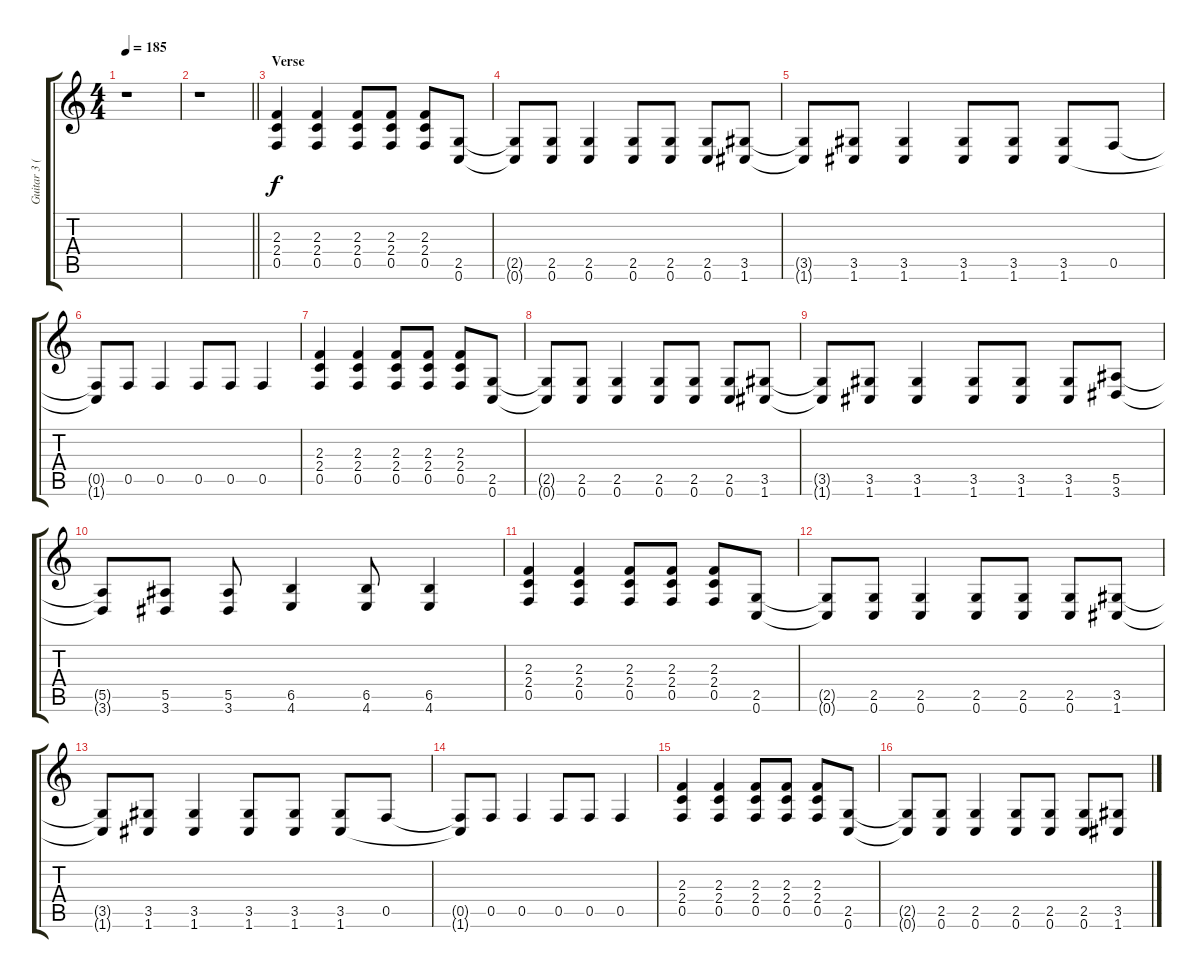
\track ("Guitar 3 (Rhytm)" "Guitar 3 (") {instrument distortionguitar}
\staff {score tabs}
\tuning (C4 G3 Eb3 Bb2 F2 C2) {hide}
\ts (4 4)
\tempo 185
\clef g2
\ks c
r.1{dy ff} |
\barLineRight lightlight
r.1 |
\section ("" "Verse")
(2.3 2.4 0.5).4{dy f} (2.3 2.4 0.5).4 (2.3 2.4 0.5).8 (2.3 2.4 0.5).8 (2.3 2.4 0.5).8 (2.5 0.6).8 |
(2.5{t} 0.6{t}).8 (2.5 0.6).8 (2.5 0.6).4 (2.5 0.6).8 (2.5 0.6).8 (2.5 0.6).8 (3.5 1.6).8 |
(3.5{t} 1.6{t}).8 (3.5 1.6).8 (3.5 1.6).4 (3.5 1.6).8 (3.5 1.6).8 (3.5 1.6).8 0.5.8 |
(0.5{t} 1.6{t}).8 0.5.8 0.5.4 0.5.8 0.5.8 0.5.4 |
(2.3 2.4 0.5).4 (2.3 2.4 0.5).4 (2.3 2.4 0.5).8 (2.3 2.4 0.5).8 (2.3 2.4 0.5).8 (2.5 0.6).8 |
(2.5{t} 0.6{t}).8 (2.5 0.6).8 (2.5 0.6).4 (2.5 0.6).8 (2.5 0.6).8 (2.5 0.6).8 (3.5 1.6).8 |
(3.5{t} 1.6{t}).8 (3.5 1.6).8 (3.5 1.6).4 (3.5 1.6).8 (3.5 1.6).8 (3.5 1.6).8 (5.5 3.6).8 |
(5.5{t} 3.6{t}).8 (5.5 3.6).8 (5.5 3.6).8 (6.5 4.6).4 (6.5 4.6).8 (6.5 4.6).4 |
(2.3 2.4 0.5).4 (2.3 2.4 0.5).4 (2.3 2.4 0.5).8 (2.3 2.4 0.5).8 (2.3 2.4 0.5).8 (2.5 0.6).8 |
(2.5{t} 0.6{t}).8 (2.5 0.6).8 (2.5 0.6).4 (2.5 0.6).8 (2.5 0.6).8 (2.5 0.6).8 (3.5 1.6).8 |
(3.5{t} 1.6{t}).8 (3.5 1.6).8 (3.5 1.6).4 (3.5 1.6).8 (3.5 1.6).8 (3.5 1.6).8 0.5.8 |
(0.5{t} 1.6{t}).8 0.5.8 0.5.4 0.5.8 0.5.8 0.5.4 |
(2.3 2.4 0.5).4 (2.3 2.4 0.5).4 (2.3 2.4 0.5).8 (2.3 2.4 0.5).8 (2.3 2.4 0.5).8 (2.5 0.6).8 |
(2.5{t} 0.6{t}).8 (2.5 0.6).8 (2.5 0.6).4 (2.5 0.6).8 (2.5 0.6).8 (2.5 0.6).8 (3.5 1.6).8
